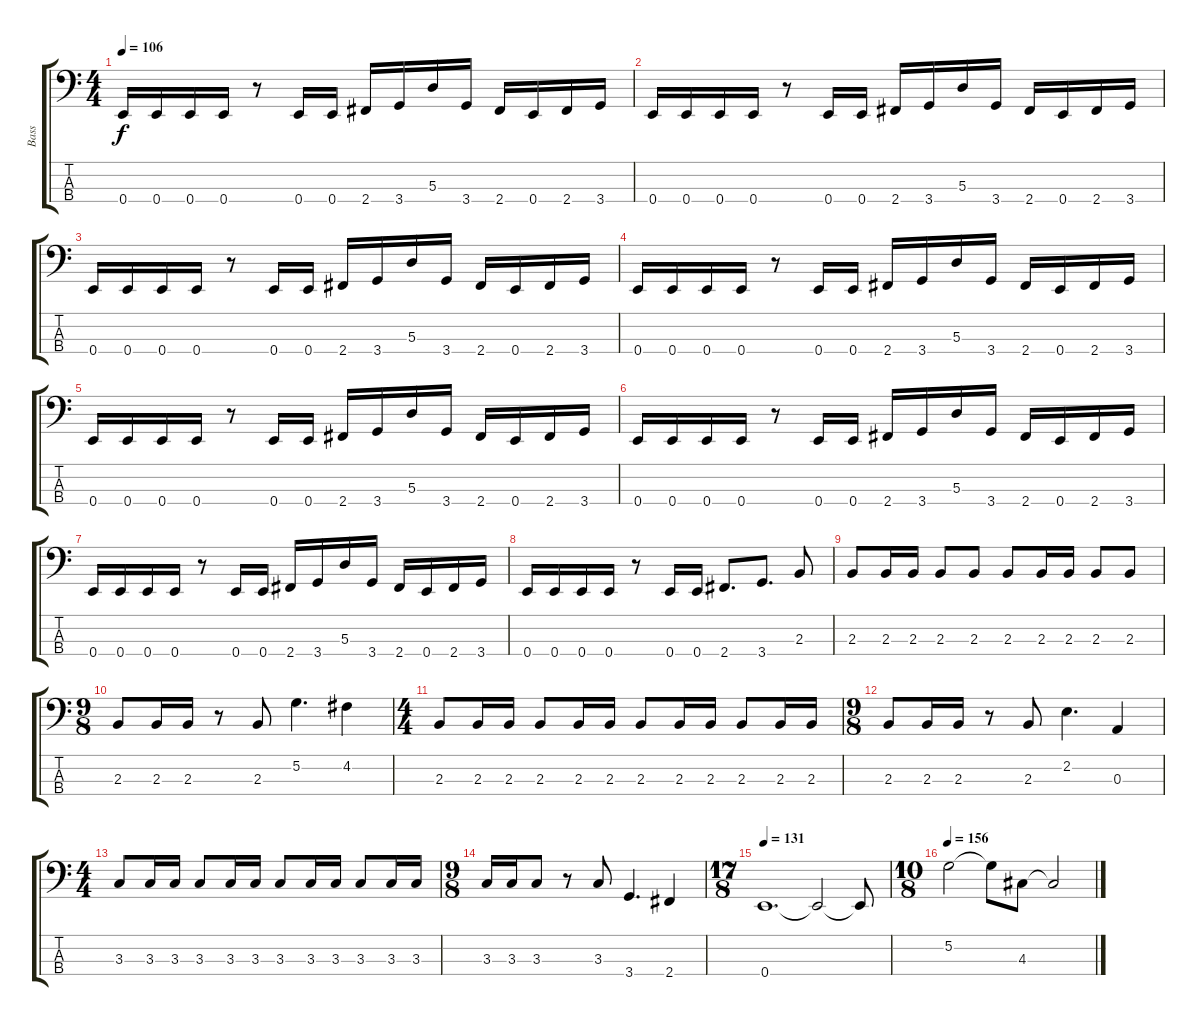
\track ("Bass" "Bass") {instrument electricbassfinger}
\staff {score tabs}
\tuning (G2 D2 A1 E1) {hide}
\ts (4 4)
\tempo 106
\clef f4
\ks c
0.4.16{dy f} 0.4.16 0.4.16 0.4.16 r.8 0.4.16 0.4.16 2.4.16 3.4.16 5.3.16 3.4.16 2.4.16 0.4.16 2.4.16 3.4.16 |
0.4.16 0.4.16 0.4.16 0.4.16 r.8 0.4.16 0.4.16 2.4.16 3.4.16 5.3.16 3.4.16 2.4.16 0.4.16 2.4.16 3.4.16 |
0.4.16 0.4.16 0.4.16 0.4.16 r.8 0.4.16 0.4.16 2.4.16 3.4.16 5.3.16 3.4.16 2.4.16 0.4.16 2.4.16 3.4.16 |
0.4.16 0.4.16 0.4.16 0.4.16 r.8 0.4.16 0.4.16 2.4.16 3.4.16 5.3.16 3.4.16 2.4.16 0.4.16 2.4.16 3.4.16 |
0.4.16 0.4.16 0.4.16 0.4.16 r.8 0.4.16 0.4.16 2.4.16 3.4.16 5.3.16 3.4.16 2.4.16 0.4.16 2.4.16 3.4.16 |
0.4.16 0.4.16 0.4.16 0.4.16 r.8 0.4.16 0.4.16 2.4.16 3.4.16 5.3.16 3.4.16 2.4.16 0.4.16 2.4.16 3.4.16 |
0.4.16 0.4.16 0.4.16 0.4.16 r.8 0.4.16 0.4.16 2.4.16 3.4.16 5.3.16 3.4.16 2.4.16 0.4.16 2.4.16 3.4.16 |
0.4.16 0.4.16 0.4.16 0.4.16 r.8 0.4.16 0.4.16 2.4.8{d} 3.4.8{d} 2.3.8 |
2.3.8 2.3.16 2.3.16 2.3.8 2.3.8 2.3.8 2.3.16 2.3.16 2.3.8 2.3.8 |
\ts (9 8)
2.3.8 2.3.16 2.3.16 r.8 2.3.8 5.2.4{d} 4.2.4 |
\ts (4 4)
2.3.8 2.3.16 2.3.16 2.3.8 2.3.16 2.3.16 2.3.8 2.3.16 2.3.16 2.3.8 2.3.16 2.3.16 |
\ts (9 8)
2.3.8 2.3.16 2.3.16 r.8 2.3.8 2.2.4{d} 0.3.4 |
\ts (4 4)
3.3.8 3.3.16 3.3.16 3.3.8 3.3.16 3.3.16 3.3.8 3.3.16 3.3.16 3.3.8 3.3.16 3.3.16 |
\ts (9 8)
3.3.16 3.3.16 3.3.8 r.8 3.3.8 3.4.4{d} 2.4.4 |
\ts (17 8)
\tempo 131
0.4.1{d} 0.4{t}.2 0.4{t}.8 |
\ts (10 8)
\tempo 156
5.2.2 5.2{t}.8 4.3.8 4.3{t}.2
